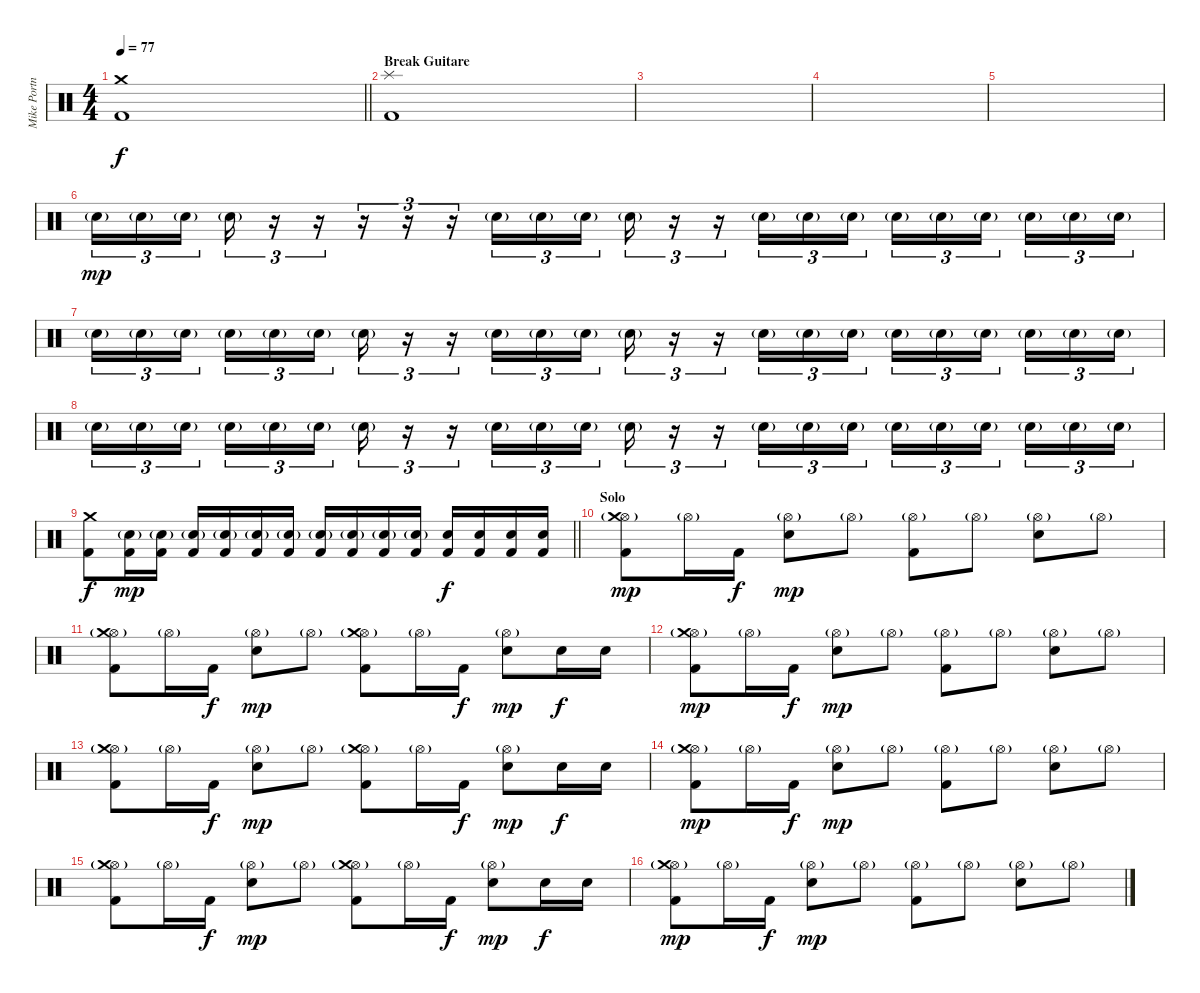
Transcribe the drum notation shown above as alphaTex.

\track ("Mike Portnoy" "Mike Portn") {instrument percussion}
\staff {score}
\articulation defaults
\ts (4 4)
\tempo 77
\clef neutral
\barLineRight lightlight
\ks c
("Crash medium (hit)" "Kick (hit) 2").1{dy f} |
\section ("" "Break Guitare")
("Splash (hit)" "Kick (hit) 2").1 |
|
|
|
"Electric Snare (hit)"{g}.16{tu (3 2) dy mp} "Electric Snare (hit)"{g}.16{tu (3 2)} "Electric Snare (hit)"{g}.16{tu (3 2) beam splitsecondary} "Electric Snare (hit)"{g}.16{tu (3 2)} r.16{tu (3 2)} r.16{tu (3 2)} r.16{tu (3 2)} r.16{tu (3 2)} r.16{tu (3 2)} "Electric Snare (hit)"{g}.16{tu (3 2)} "Electric Snare (hit)"{g}.16{tu (3 2)} "Electric Snare (hit)"{g}.16{tu (3 2)} "Electric Snare (hit)"{g}.16{tu (3 2)} r.16{tu (3 2)} r.16{tu (3 2)} "Electric Snare (hit)"{g}.16{tu (3 2)} "Electric Snare (hit)"{g}.16{tu (3 2)} "Electric Snare (hit)"{g}.16{tu (3 2)} "Electric Snare (hit)"{g}.16{tu (3 2)} "Electric Snare (hit)"{g}.16{tu (3 2)} "Electric Snare (hit)"{g}.16{tu (3 2) beam splitsecondary} "Electric Snare (hit)"{g}.16{tu (3 2)} "Electric Snare (hit)"{g}.16{tu (3 2)} "Electric Snare (hit)"{g}.16{tu (3 2)} |
"Electric Snare (hit)"{g}.16{tu (3 2)} "Electric Snare (hit)"{g}.16{tu (3 2)} "Electric Snare (hit)"{g}.16{tu (3 2) beam splitsecondary} "Electric Snare (hit)"{g}.16{tu (3 2)} "Electric Snare (hit)"{g}.16{tu (3 2)} "Electric Snare (hit)"{g}.16{tu (3 2)} "Electric Snare (hit)"{g}.16{tu (3 2)} r.16{tu (3 2)} r.16{tu (3 2)} "Electric Snare (hit)"{g}.16{tu (3 2)} "Electric Snare (hit)"{g}.16{tu (3 2)} "Electric Snare (hit)"{g}.16{tu (3 2)} "Electric Snare (hit)"{g}.16{tu (3 2)} r.16{tu (3 2)} r.16{tu (3 2)} "Electric Snare (hit)"{g}.16{tu (3 2)} "Electric Snare (hit)"{g}.16{tu (3 2)} "Electric Snare (hit)"{g}.16{tu (3 2)} "Electric Snare (hit)"{g}.16{tu (3 2)} "Electric Snare (hit)"{g}.16{tu (3 2)} "Electric Snare (hit)"{g}.16{tu (3 2) beam splitsecondary} "Electric Snare (hit)"{g}.16{tu (3 2)} "Electric Snare (hit)"{g}.16{tu (3 2)} "Electric Snare (hit)"{g}.16{tu (3 2)} |
"Electric Snare (hit)"{g}.16{tu (3 2)} "Electric Snare (hit)"{g}.16{tu (3 2)} "Electric Snare (hit)"{g}.16{tu (3 2) beam splitsecondary} "Electric Snare (hit)"{g}.16{tu (3 2)} "Electric Snare (hit)"{g}.16{tu (3 2)} "Electric Snare (hit)"{g}.16{tu (3 2)} "Electric Snare (hit)"{g}.16{tu (3 2)} r.16{tu (3 2)} r.16{tu (3 2)} "Electric Snare (hit)"{g}.16{tu (3 2)} "Electric Snare (hit)"{g}.16{tu (3 2)} "Electric Snare (hit)"{g}.16{tu (3 2)} "Electric Snare (hit)"{g}.16{tu (3 2)} r.16{tu (3 2)} r.16{tu (3 2)} "Electric Snare (hit)"{g}.16{tu (3 2)} "Electric Snare (hit)"{g}.16{tu (3 2)} "Electric Snare (hit)"{g}.16{tu (3 2)} "Electric Snare (hit)"{g}.16{tu (3 2)} "Electric Snare (hit)"{g}.16{tu (3 2)} "Electric Snare (hit)"{g}.16{tu (3 2) beam splitsecondary} "Electric Snare (hit)"{g}.16{tu (3 2)} "Electric Snare (hit)"{g}.16{tu (3 2)} "Electric Snare (hit)"{g}.16{tu (3 2)} |
\barLineRight lightlight
("Crash medium (hit)" "Kick (hit) 2").8{dy f} ("Electric Snare (hit)"{g} "Kick (hit) 2").16{dy mp} ("Electric Snare (hit)"{g} "Kick (hit) 2").16 ("Electric Snare (hit)"{g} "Kick (hit) 2").16 ("Electric Snare (hit)"{g} "Kick (hit) 2").16 ("Electric Snare (hit)"{g} "Kick (hit) 2").16 ("Electric Snare (hit)"{g} "Kick (hit) 2").16 ("Electric Snare (hit)"{g} "Kick (hit) 2").16 ("Electric Snare (hit)"{g} "Kick (hit) 2").16 ("Electric Snare (hit)"{g} "Kick (hit) 2").16 ("Electric Snare (hit)"{g} "Kick (hit) 2").16 ("Electric Snare (hit)" "Kick (hit) 2").16{dy f} ("Electric Snare (hit)" "Kick (hit) 2").16 ("Electric Snare (hit)" "Kick (hit) 2").16 ("Electric Snare (hit)" "Kick (hit) 2").16 |
\section ("" "Solo")
("Hi-Hat (open)"{g} "Crash medium (hit)" "Kick (hit) 2").8{dy mp} "Hi-Hat (open)"{g}.16 "Kick (hit) 2".16{dy f} ("Hi-Hat (open)"{g} "Electric Snare (hit)").8{dy mp} "Hi-Hat (open)"{g}.8 ("Hi-Hat (open)"{g} "Kick (hit) 2").8 "Hi-Hat (open)"{g}.8 ("Hi-Hat (open)"{g} "Electric Snare (hit)").8 "Hi-Hat (open)"{g}.8 |
("Hi-Hat (open)"{g} "Crash medium (hit)" "Kick (hit) 2").8 "Hi-Hat (open)"{g}.16 "Kick (hit) 2".16{dy f} ("Hi-Hat (open)"{g} "Electric Snare (hit)").8{dy mp} "Hi-Hat (open)"{g}.8 ("Hi-Hat (open)"{g} "Crash medium (hit)" "Kick (hit) 2").8 "Hi-Hat (open)"{g}.16 "Kick (hit) 2".16{dy f} ("Hi-Hat (open)"{g} "Electric Snare (hit)").8{dy mp} "Electric Snare (hit)".16{dy f} "Electric Snare (hit)".16 |
("Hi-Hat (open)"{g} "Crash medium (hit)" "Kick (hit) 2").8{dy mp} "Hi-Hat (open)"{g}.16 "Kick (hit) 2".16{dy f} ("Hi-Hat (open)"{g} "Electric Snare (hit)").8{dy mp} "Hi-Hat (open)"{g}.8 ("Hi-Hat (open)"{g} "Kick (hit) 2").8 "Hi-Hat (open)"{g}.8 ("Hi-Hat (open)"{g} "Electric Snare (hit)").8 "Hi-Hat (open)"{g}.8 |
("Hi-Hat (open)"{g} "Crash medium (hit)" "Kick (hit) 2").8 "Hi-Hat (open)"{g}.16 "Kick (hit) 2".16{dy f} ("Hi-Hat (open)"{g} "Electric Snare (hit)").8{dy mp} "Hi-Hat (open)"{g}.8 ("Hi-Hat (open)"{g} "Crash medium (hit)" "Kick (hit) 2").8 "Hi-Hat (open)"{g}.16 "Kick (hit) 2".16{dy f} ("Hi-Hat (open)"{g} "Electric Snare (hit)").8{dy mp} "Electric Snare (hit)".16{dy f} "Electric Snare (hit)".16 |
("Hi-Hat (open)"{g} "Crash medium (hit)" "Kick (hit) 2").8{dy mp} "Hi-Hat (open)"{g}.16 "Kick (hit) 2".16{dy f} ("Hi-Hat (open)"{g} "Electric Snare (hit)").8{dy mp} "Hi-Hat (open)"{g}.8 ("Hi-Hat (open)"{g} "Kick (hit) 2").8 "Hi-Hat (open)"{g}.8 ("Hi-Hat (open)"{g} "Electric Snare (hit)").8 "Hi-Hat (open)"{g}.8 |
("Hi-Hat (open)"{g} "Crash medium (hit)" "Kick (hit) 2").8 "Hi-Hat (open)"{g}.16 "Kick (hit) 2".16{dy f} ("Hi-Hat (open)"{g} "Electric Snare (hit)").8{dy mp} "Hi-Hat (open)"{g}.8 ("Hi-Hat (open)"{g} "Crash medium (hit)" "Kick (hit) 2").8 "Hi-Hat (open)"{g}.16 "Kick (hit) 2".16{dy f} ("Hi-Hat (open)"{g} "Electric Snare (hit)").8{dy mp} "Electric Snare (hit)".16{dy f} "Electric Snare (hit)".16 |
("Hi-Hat (open)"{g} "Crash medium (hit)" "Kick (hit) 2").8{dy mp} "Hi-Hat (open)"{g}.16 "Kick (hit) 2".16{dy f} ("Hi-Hat (open)"{g} "Electric Snare (hit)").8{dy mp} "Hi-Hat (open)"{g}.8 ("Hi-Hat (open)"{g} "Kick (hit) 2").8 "Hi-Hat (open)"{g}.8 ("Hi-Hat (open)"{g} "Electric Snare (hit)").8 "Hi-Hat (open)"{g}.8
